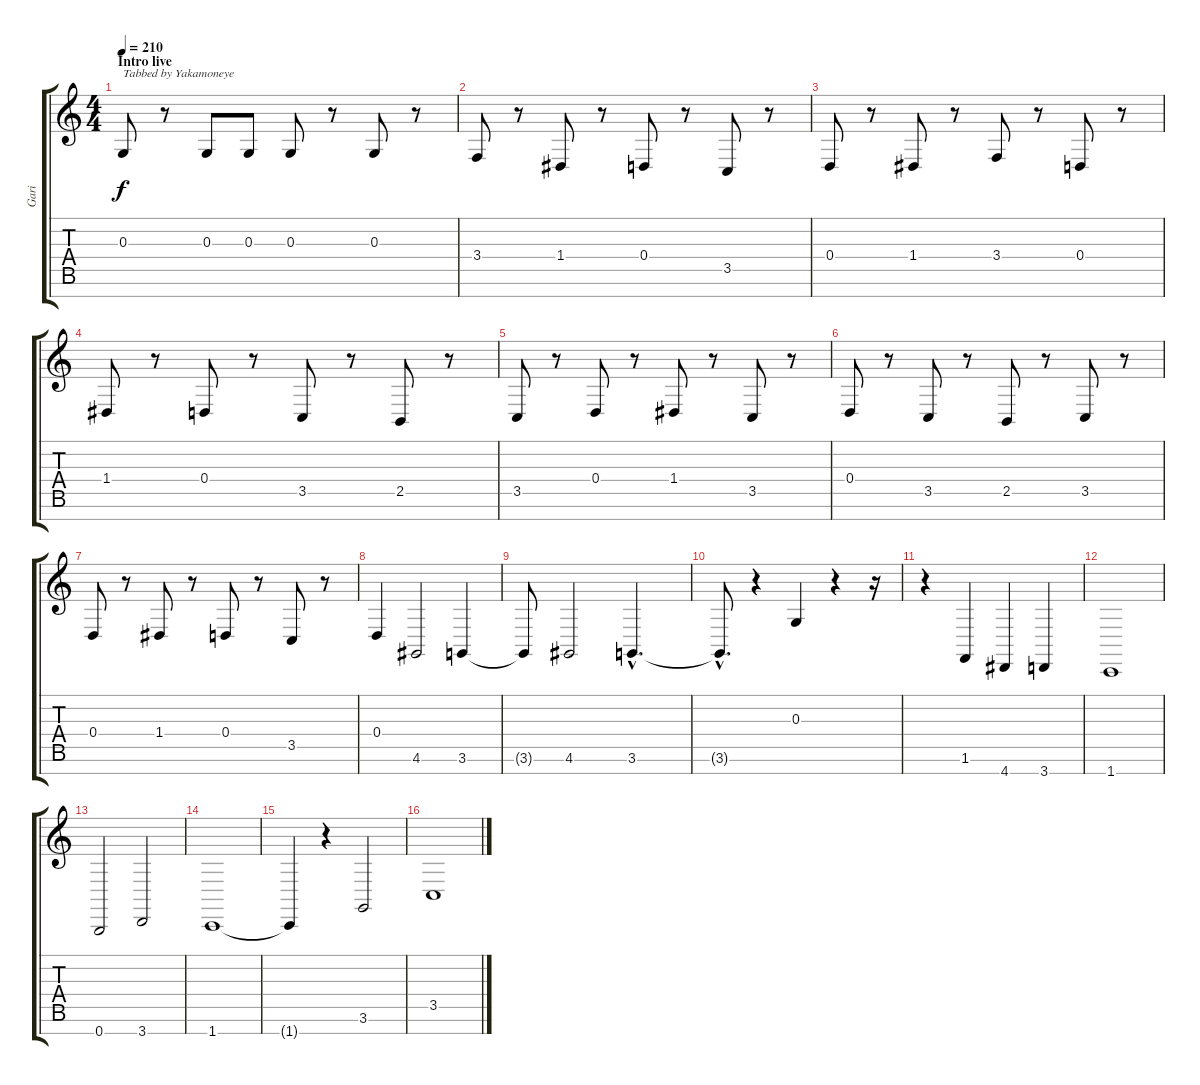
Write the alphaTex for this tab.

\track ("Gari" "Gari") {instrument trombone}
\staff {score tabs}
\tuning (E4 B3 G3 D3 A2 E2 B1) {hide}
\ts (4 4)
\section ("" "Intro live")
\tempo 210
\tempo 250
\tempo 210
\clef g2
\ks c
0.3.8{txt "Tabbed by Yakamoneye" dy f instrument trombone} r.8 0.3.8 0.3.8 0.3.8 r.8 0.3.8 r.8 |
3.4.8 r.8 1.4.8 r.8 0.4.8 r.8 3.5.8 r.8 |
0.4.8 r.8 1.4.8 r.8 3.4.8 r.8 0.4.8 r.8 |
1.4.8 r.8 0.4.8 r.8 3.5.8 r.8 2.5.8 r.8 |
3.5.8 r.8 0.4.8 r.8 1.4.8 r.8 3.5.8 r.8 |
0.4.8 r.8 3.5.8 r.8 2.5.8 r.8 3.5.8 r.8 |
0.4.8 r.8 1.4.8 r.8 0.4.8 r.8 3.5.8 r.8 |
0.4.4 4.6.2 3.6.4 |
3.6{t}.8 4.6.2 3.6{hac}.4{d} |
3.6{hac t}.8{d} r.4 0.3.4 r.4 r.16 |
r.4 1.6.4 4.7.4 3.7.4 |
1.7.1 |
0.7.2 3.7.2 |
1.7.1 |
1.7{t}.4 r.4 3.6.2 |
3.5.1
